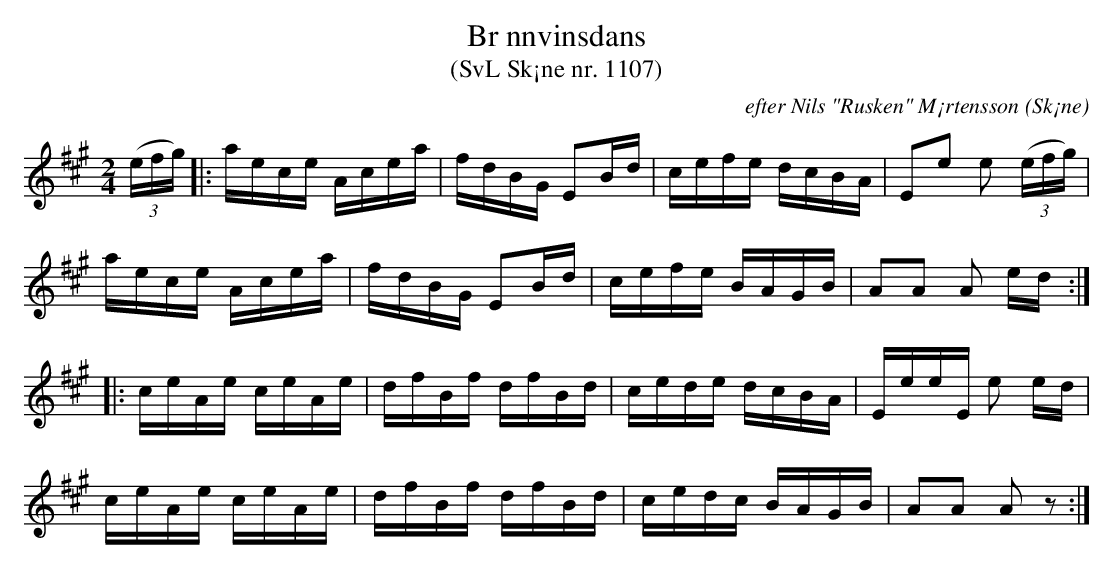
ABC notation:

X:1
T:Br nnvinsdans
T:(SvL Sk¡ne nr. 1107)
C:efter Nils "Rusken" M¡rtensson
O:Sk¡ne
M:2/4
L:1/16
K:A
(3(efg) |: aece Acea | fdBG E2Bd | cefe dcBA | E2e2 e2 (3(efg) |
           aece Acea | fdBG E2Bd | cefe BAGB | A2A2 A2 ed :|
        |: ceAe ceAe | dfBf dfBd | cede dcBA | EeeE e2 ed |
           ceAe ceAe | dfBf dfBd | cedc BAGB | A2A2 A2 z2 :|
